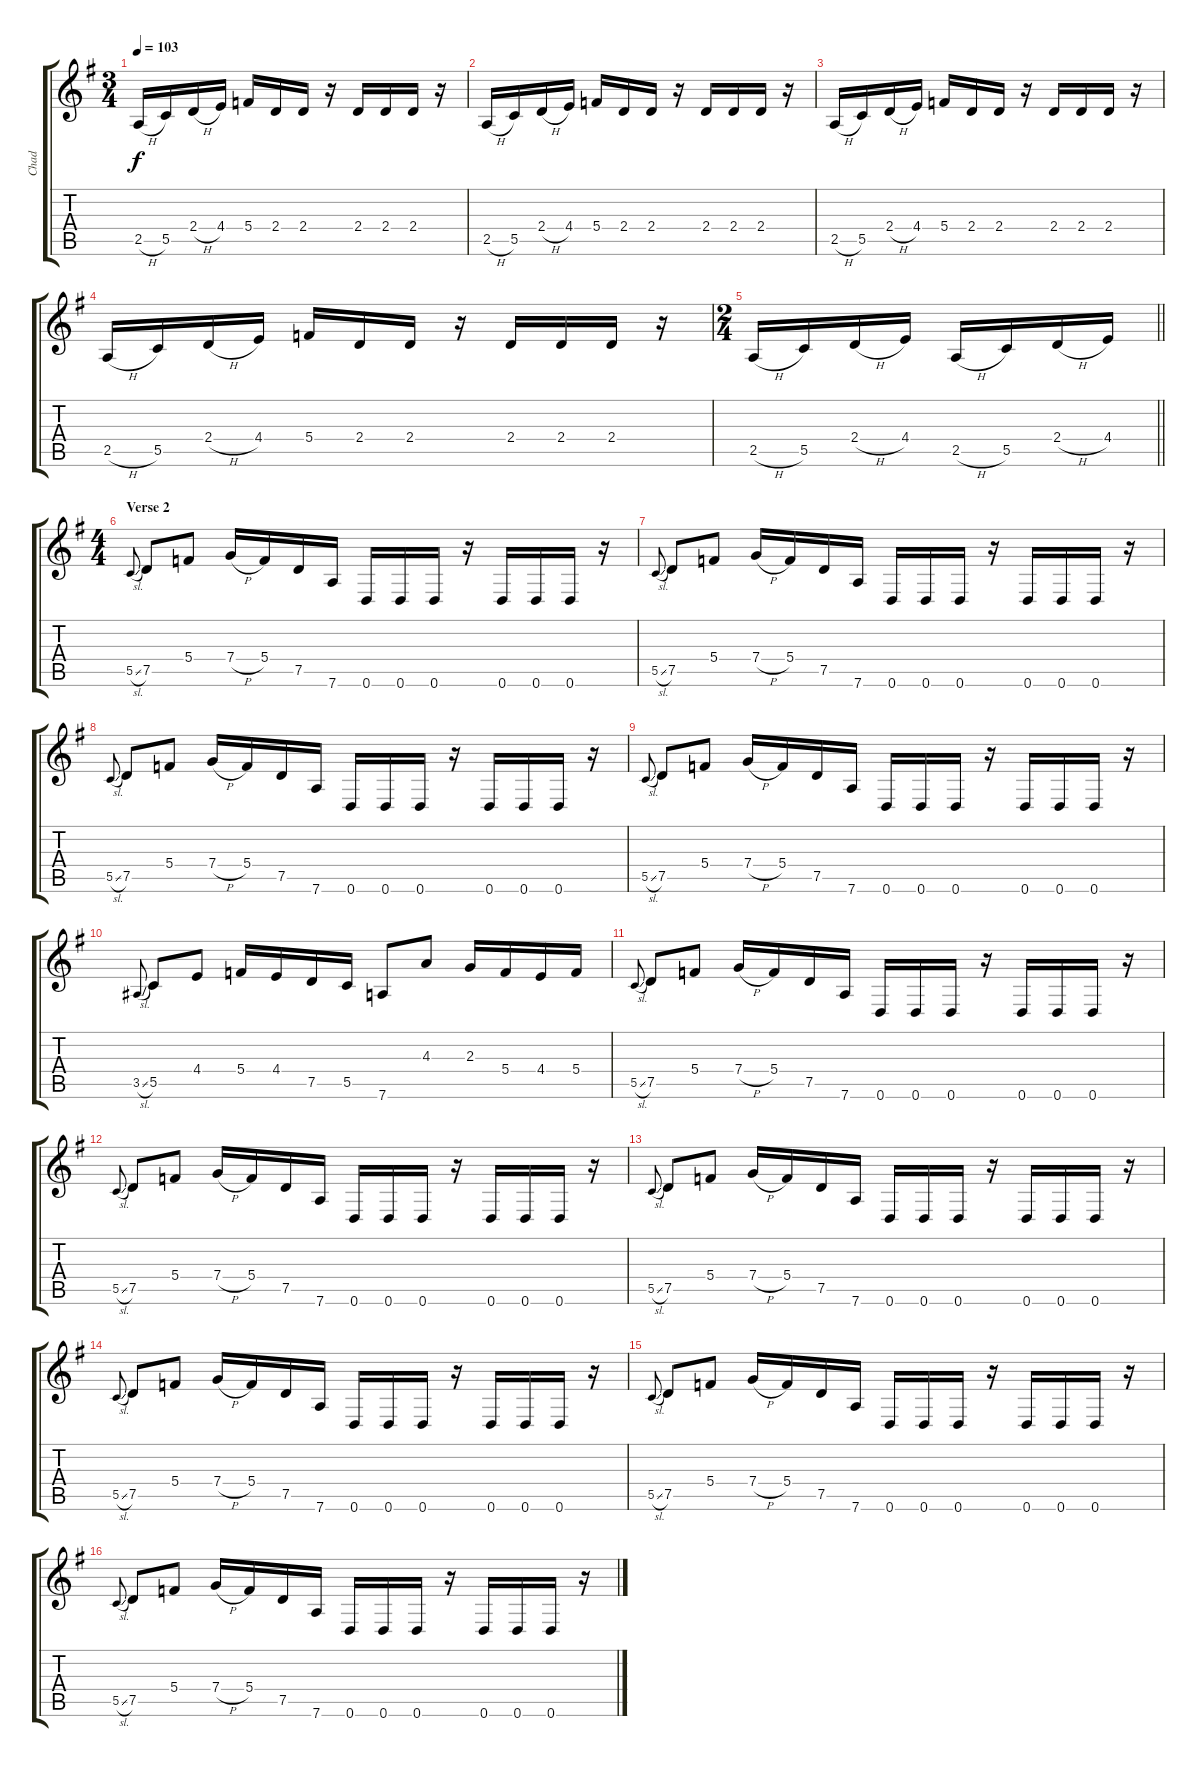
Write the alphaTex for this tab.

\track ("Chad" "Chad") {instrument distortionguitar}
\staff {score tabs}
\tuning (D4 A3 F3 C3 G2 D2) {hide}
\ts (3 4)
\tempo 103
\clef g2
\ks g
2.5{h}.16{dy f} 5.5.16 2.4{h}.16 4.4.16 5.4.16 2.4.16 2.4.16 r.16 2.4.16 2.4.16 2.4.16 r.16 |
2.5{h}.16 5.5.16 2.4{h}.16 4.4.16 5.4.16 2.4.16 2.4.16 r.16 2.4.16 2.4.16 2.4.16 r.16 |
2.5{h}.16 5.5.16 2.4{h}.16 4.4.16 5.4.16 2.4.16 2.4.16 r.16 2.4.16 2.4.16 2.4.16 r.16 |
2.5{h}.16 5.5.16 2.4{h}.16 4.4.16 5.4.16 2.4.16 2.4.16 r.16 2.4.16 2.4.16 2.4.16 r.16 |
\ts (2 4)
\barLineRight lightlight
2.5{h}.16 5.5.16 2.4{h}.16 4.4.16 2.5{h}.16 5.5.16 2.4{h}.16 4.4.16 |
\ts (4 4)
\section ("" "Verse 2")
5.5{sl}.8{gr onbeat} 7.5.8 5.4.8 7.4{h}.16 5.4.16 7.5.16 7.6.16 0.6.16 0.6.16 0.6.16 r.16 0.6.16 0.6.16 0.6.16 r.16 |
5.5{sl}.8{gr onbeat} 7.5.8 5.4.8 7.4{h}.16 5.4.16 7.5.16 7.6.16 0.6.16 0.6.16 0.6.16 r.16 0.6.16 0.6.16 0.6.16 r.16 |
5.5{sl}.8{gr onbeat} 7.5.8 5.4.8 7.4{h}.16 5.4.16 7.5.16 7.6.16 0.6.16 0.6.16 0.6.16 r.16 0.6.16 0.6.16 0.6.16 r.16 |
5.5{sl}.8{gr onbeat} 7.5.8 5.4.8 7.4{h}.16 5.4.16 7.5.16 7.6.16 0.6.16 0.6.16 0.6.16 r.16 0.6.16 0.6.16 0.6.16 r.16 |
3.5{sl}.8{gr onbeat} 5.5.8 4.4.8 5.4.16 4.4.16 7.5.16 5.5.16 7.6.8 4.3.8 2.3.16 5.4.16 4.4.16 5.4.16 |
5.5{sl}.8{gr onbeat} 7.5.8 5.4.8 7.4{h}.16 5.4.16 7.5.16 7.6.16 0.6.16 0.6.16 0.6.16 r.16 0.6.16 0.6.16 0.6.16 r.16 |
5.5{sl}.8{gr onbeat} 7.5.8 5.4.8 7.4{h}.16 5.4.16 7.5.16 7.6.16 0.6.16 0.6.16 0.6.16 r.16 0.6.16 0.6.16 0.6.16 r.16 |
5.5{sl}.8{gr onbeat} 7.5.8 5.4.8 7.4{h}.16 5.4.16 7.5.16 7.6.16 0.6.16 0.6.16 0.6.16 r.16 0.6.16 0.6.16 0.6.16 r.16 |
5.5{sl}.8{gr onbeat} 7.5.8 5.4.8 7.4{h}.16 5.4.16 7.5.16 7.6.16 0.6.16 0.6.16 0.6.16 r.16 0.6.16 0.6.16 0.6.16 r.16 |
5.5{sl}.8{gr onbeat} 7.5.8 5.4.8 7.4{h}.16 5.4.16 7.5.16 7.6.16 0.6.16 0.6.16 0.6.16 r.16 0.6.16 0.6.16 0.6.16 r.16 |
5.5{sl}.8{gr onbeat} 7.5.8 5.4.8 7.4{h}.16 5.4.16 7.5.16 7.6.16 0.6.16 0.6.16 0.6.16 r.16 0.6.16 0.6.16 0.6.16 r.16
